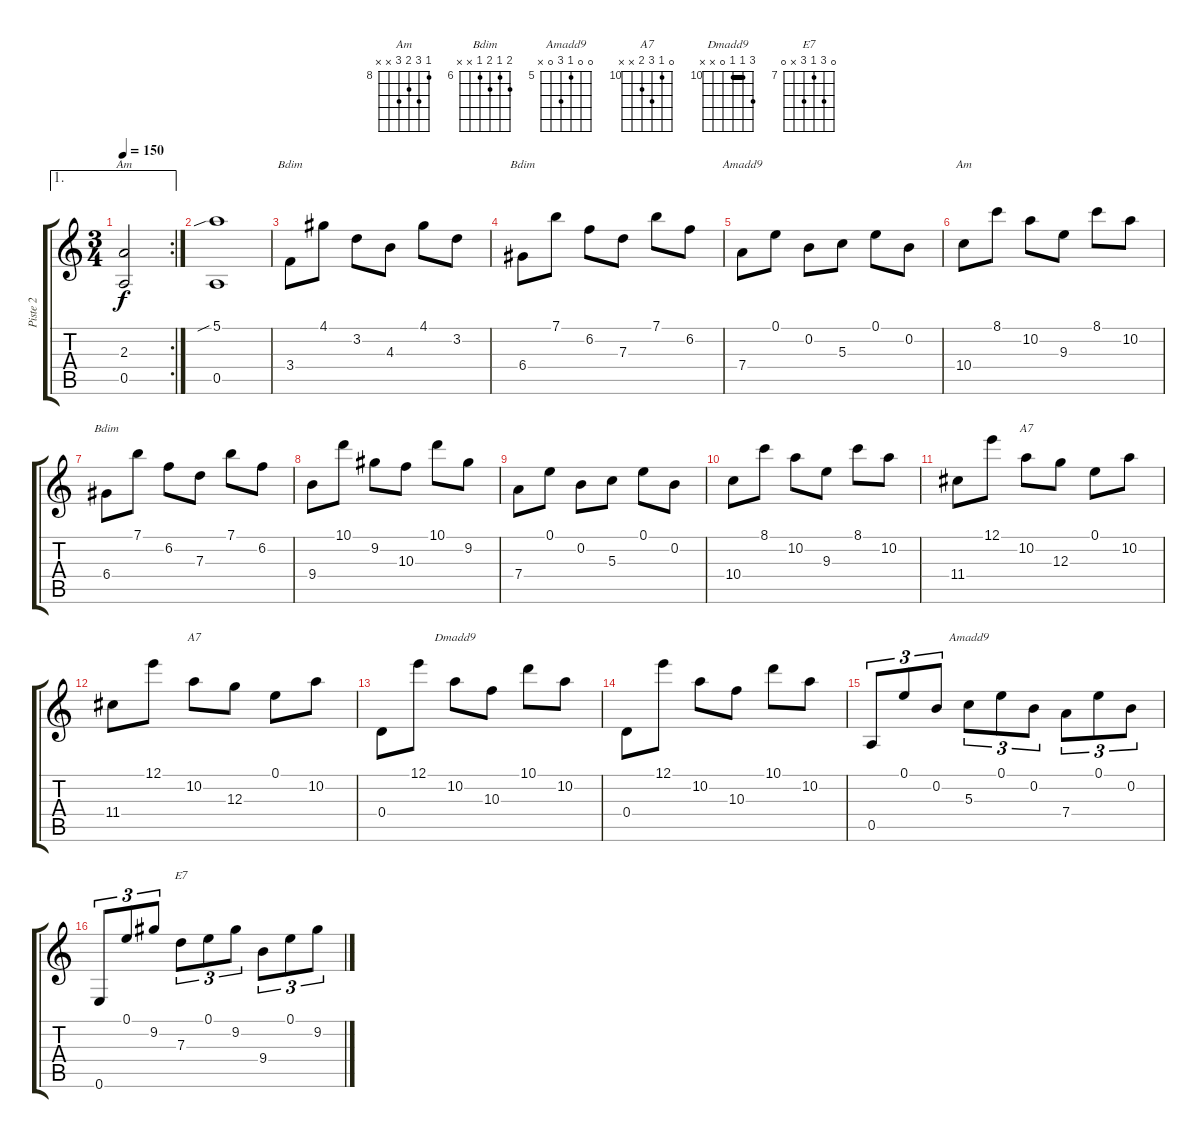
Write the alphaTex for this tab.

\track ("Piste 2" "Piste 2") {instrument electricbasspick}
\staff {score tabs}
\tuning (E4 B3 G3 D3 A2 E2) {hide}
\chord ("Am" x x x x x x)
\chord ("Bdim" 4 3 4 3 x x) {barre 3}
\chord ("Bdim" 7 6 7 6 x x) {firstfret 6 barre 6}
\chord ("Amadd9" 0 0 5 7 x x) {firstfret 5}
\chord ("Am" 8 10 9 10 x x) {firstfret 8}
\chord ("Bdim" 7 6 7 6 x x) {firstfret 6}
\chord ("A7" 12 10 12 11 x x) {firstfret 10}
\chord ("A7" 0 10 12 11 x x) {firstfret 10}
\chord ("Dmadd9" 12 10 10 0 x x) {firstfret 10 barre 10}
\chord ("Amadd9" 0 0 5 7 0 x) {firstfret 5}
\chord ("E7" 0 9 7 9 x 0) {firstfret 7}
\ae 1
\rc 2
\ts (3 4)
\tempo 150
\clef g2
\ks c
(2.3 0.5).2{ch "Am" dy f} |
(5.1{sib} 0.5).1 |
3.4.8{ch "Bdim"} 4.1.8 3.2.8 4.3.8 4.1.8 3.2.8 |
6.4.8{ch "Bdim"} 7.1.8 6.2.8 7.3.8 7.1.8 6.2.8 |
7.4.8{ch "Amadd9"} 0.1.8 0.2.8 5.3.8 0.1.8 0.2.8 |
10.4.8{ch "Am"} 8.1.8 10.2.8 9.3.8 8.1.8 10.2.8 |
6.4.8{ch "Bdim"} 7.1.8 6.2.8 7.3.8 7.1.8 6.2.8 |
9.4.8 10.1.8 9.2.8 10.3.8 10.1.8 9.2.8 |
7.4.8 0.1.8 0.2.8 5.3.8 0.1.8 0.2.8 |
10.4.8 8.1.8 10.2.8 9.3.8 8.1.8 10.2.8 |
11.4.8 12.1.8 10.2.8{ch "A7"} 12.3.8 0.1.8 10.2.8 |
11.4.8 12.1.8 10.2.8{ch "A7"} 12.3.8 0.1.8 10.2.8 |
0.4.8 12.1.8 10.2.8{ch "Dmadd9"} 10.3.8 10.1.8 10.2.8 |
0.4.8 12.1.8 10.2.8 10.3.8 10.1.8 10.2.8 |
0.5.8{tu (3 2)} 0.1.8{tu (3 2)} 0.2.8{tu (3 2)} 5.3.8{tu (3 2) ch "Amadd9"} 0.1.8{tu (3 2)} 0.2.8{tu (3 2)} 7.4.8{tu (3 2)} 0.1.8{tu (3 2)} 0.2.8{tu (3 2)} |
0.6.8{tu (3 2)} 0.1.8{tu (3 2)} 9.2.8{tu (3 2)} 7.3.8{tu (3 2) ch "E7"} 0.1.8{tu (3 2)} 9.2.8{tu (3 2)} 9.4.8{tu (3 2)} 0.1.8{tu (3 2)} 9.2.8{tu (3 2)}
